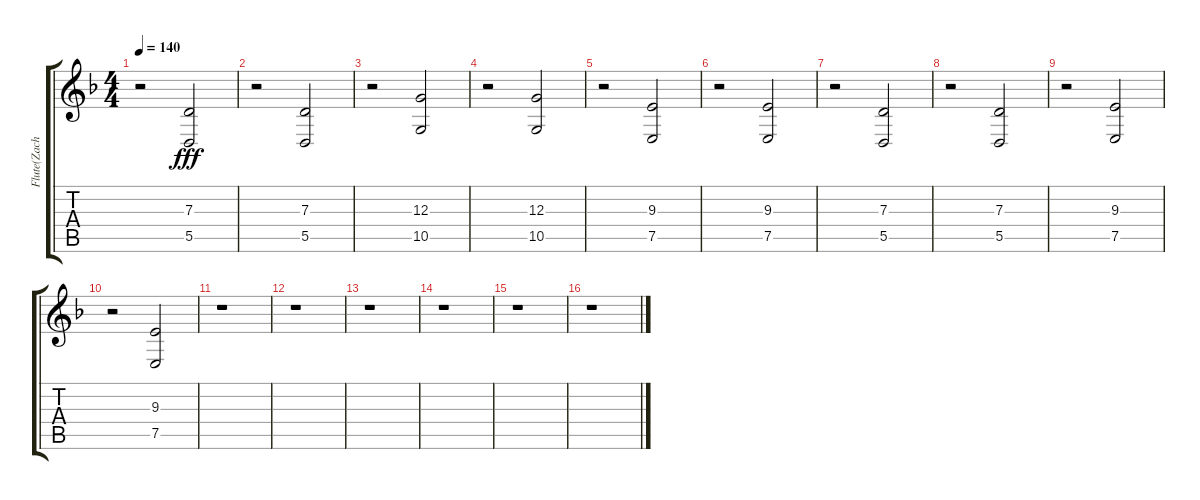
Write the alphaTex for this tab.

\track ("Flute(Zachary Stevens)" "Flute(Zach") {instrument flute}
\staff {score tabs}
\tuning (E4 B3 G3 D3 A2 E2) {hide}
\ts (4 4)
\tempo 140
\clef g2
\ks f
r.2{dy fff} (7.3 5.5).2 |
r.2 (7.3 5.5).2 |
r.2 (12.3 10.5).2 |
r.2 (12.3 10.5).2 |
r.2 (9.3 7.5).2 |
r.2 (9.3 7.5).2 |
r.2 (7.3 5.5).2 |
r.2 (7.3 5.5).2 |
r.2 (9.3 7.5).2 |
r.2 (9.3 7.5).2 |
r.1 |
r.1 |
r.1 |
r.1 |
r.1 |
r.1
